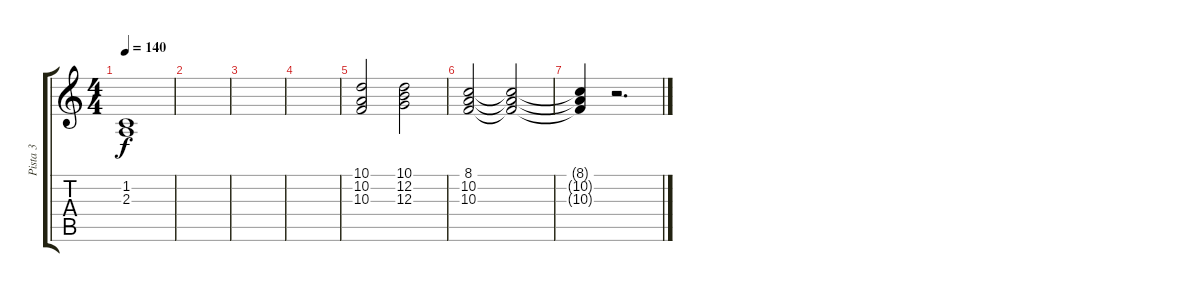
\track ("Pista 3" "Pista 3") {instrument stringensemble2}
\staff {score tabs}
\tuning (E4 B3 G3 D3 A2 E2) {hide}
\ts (4 4)
\tempo 140
\clef g2
\ks c
(1.2{t} 2.3{t}).1{dy f} |
|
|
|
(10.1 10.2 10.3).2 (10.1 12.2 12.3).2 |
(8.1 10.2 10.3).2 (8.1{t} 10.2{t} 10.3{t}).2{volume 5} |
(8.1{t} 10.2{t} 10.3{t}).4 r.2{d}
